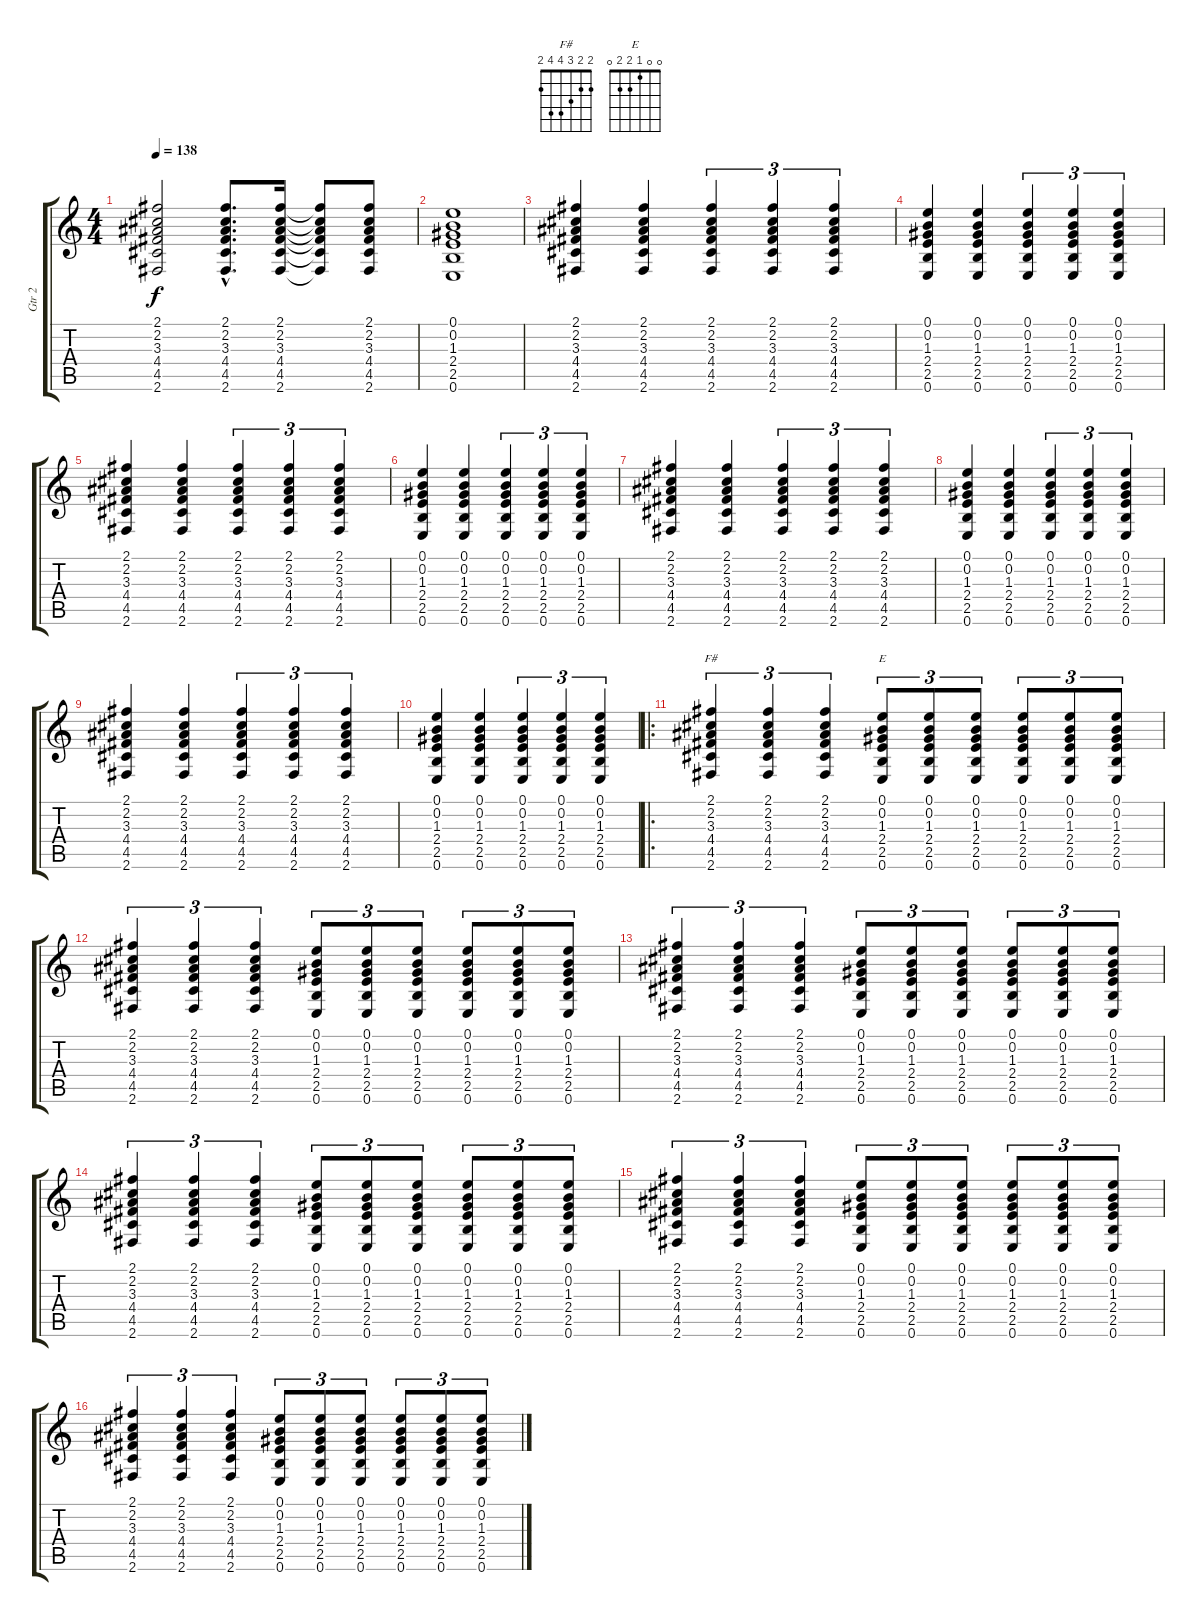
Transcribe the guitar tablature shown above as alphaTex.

\track ("Gtr 2" "Gtr 2") {instrument distortionguitar}
\staff {score tabs}
\tuning (E4 B3 G3 D3 A2 E2) {hide}
\chord ("F#" 2 2 3 4 4 2)
\chord ("E" 0 0 1 2 2 0)
\ts (4 4)
\tempo 138
\clef g2
\ks c
(2.1 2.2 3.3 4.4 4.5 2.6).2{dy f} (2.1{hac} 2.2{hac} 3.3{hac} 4.4{hac} 4.5{hac} 2.6{hac}).8{d} (2.1 2.2 3.3 4.4 4.5 2.6).16 (2.1{t} 2.2{t} 3.3{t} 4.4{t} 4.5{t} 2.6{t}).8 (2.1 2.2 3.3 4.4 4.5 2.6).8 |
(0.1 0.2 1.3 2.4 2.5 0.6).1 |
(2.1 2.2 3.3 4.4 4.5 2.6).4 (2.1 2.2 3.3 4.4 4.5 2.6).4 (2.1 2.2 3.3 4.4 4.5 2.6).4{tu (3 2)} (2.1 2.2 3.3 4.4 4.5 2.6).4{tu (3 2)} (2.1 2.2 3.3 4.4 4.5 2.6).4{tu (3 2)} |
(0.1 0.2 1.3 2.4 2.5 0.6).4 (0.1 0.2 1.3 2.4 2.5 0.6).4 (0.1 0.2 1.3 2.4 2.5 0.6).4{tu (3 2)} (0.1 0.2 1.3 2.4 2.5 0.6).4{tu (3 2)} (0.1 0.2 1.3 2.4 2.5 0.6).4{tu (3 2)} |
(2.1 2.2 3.3 4.4 4.5 2.6).4 (2.1 2.2 3.3 4.4 4.5 2.6).4 (2.1 2.2 3.3 4.4 4.5 2.6).4{tu (3 2)} (2.1 2.2 3.3 4.4 4.5 2.6).4{tu (3 2)} (2.1 2.2 3.3 4.4 4.5 2.6).4{tu (3 2)} |
(0.1 0.2 1.3 2.4 2.5 0.6).4 (0.1 0.2 1.3 2.4 2.5 0.6).4 (0.1 0.2 1.3 2.4 2.5 0.6).4{tu (3 2)} (0.1 0.2 1.3 2.4 2.5 0.6).4{tu (3 2)} (0.1 0.2 1.3 2.4 2.5 0.6).4{tu (3 2)} |
(2.1 2.2 3.3 4.4 4.5 2.6).4 (2.1 2.2 3.3 4.4 4.5 2.6).4 (2.1 2.2 3.3 4.4 4.5 2.6).4{tu (3 2)} (2.1 2.2 3.3 4.4 4.5 2.6).4{tu (3 2)} (2.1 2.2 3.3 4.4 4.5 2.6).4{tu (3 2)} |
(0.1 0.2 1.3 2.4 2.5 0.6).4 (0.1 0.2 1.3 2.4 2.5 0.6).4 (0.1 0.2 1.3 2.4 2.5 0.6).4{tu (3 2)} (0.1 0.2 1.3 2.4 2.5 0.6).4{tu (3 2)} (0.1 0.2 1.3 2.4 2.5 0.6).4{tu (3 2)} |
(2.1 2.2 3.3 4.4 4.5 2.6).4 (2.1 2.2 3.3 4.4 4.5 2.6).4 (2.1 2.2 3.3 4.4 4.5 2.6).4{tu (3 2)} (2.1 2.2 3.3 4.4 4.5 2.6).4{tu (3 2)} (2.1 2.2 3.3 4.4 4.5 2.6).4{tu (3 2)} |
(0.1 0.2 1.3 2.4 2.5 0.6).4 (0.1 0.2 1.3 2.4 2.5 0.6).4 (0.1 0.2 1.3 2.4 2.5 0.6).4{tu (3 2)} (0.1 0.2 1.3 2.4 2.5 0.6).4{tu (3 2)} (0.1 0.2 1.3 2.4 2.5 0.6).4{tu (3 2)} |
\ro
(2.1 2.2 3.3 4.4 4.5 2.6).4{tu (3 2) ch "F#"} (2.1 2.2 3.3 4.4 4.5 2.6).4{tu (3 2)} (2.1 2.2 3.3 4.4 4.5 2.6).4{tu (3 2)} (0.1 0.2 1.3 2.4 2.5 0.6).8{tu (3 2) ch "E"} (0.1 0.2 1.3 2.4 2.5 0.6).8{tu (3 2)} (0.1 0.2 1.3 2.4 2.5 0.6).8{tu (3 2)} (0.1 0.2 1.3 2.4 2.5 0.6).8{tu (3 2)} (0.1 0.2 1.3 2.4 2.5 0.6).8{tu (3 2)} (0.1 0.2 1.3 2.4 2.5 0.6).8{tu (3 2)} |
(2.1 2.2 3.3 4.4 4.5 2.6).4{tu (3 2)} (2.1 2.2 3.3 4.4 4.5 2.6).4{tu (3 2)} (2.1 2.2 3.3 4.4 4.5 2.6).4{tu (3 2)} (0.1 0.2 1.3 2.4 2.5 0.6).8{tu (3 2)} (0.1 0.2 1.3 2.4 2.5 0.6).8{tu (3 2)} (0.1 0.2 1.3 2.4 2.5 0.6).8{tu (3 2)} (0.1 0.2 1.3 2.4 2.5 0.6).8{tu (3 2)} (0.1 0.2 1.3 2.4 2.5 0.6).8{tu (3 2)} (0.1 0.2 1.3 2.4 2.5 0.6).8{tu (3 2)} |
(2.1 2.2 3.3 4.4 4.5 2.6).4{tu (3 2)} (2.1 2.2 3.3 4.4 4.5 2.6).4{tu (3 2)} (2.1 2.2 3.3 4.4 4.5 2.6).4{tu (3 2)} (0.1 0.2 1.3 2.4 2.5 0.6).8{tu (3 2)} (0.1 0.2 1.3 2.4 2.5 0.6).8{tu (3 2)} (0.1 0.2 1.3 2.4 2.5 0.6).8{tu (3 2)} (0.1 0.2 1.3 2.4 2.5 0.6).8{tu (3 2)} (0.1 0.2 1.3 2.4 2.5 0.6).8{tu (3 2)} (0.1 0.2 1.3 2.4 2.5 0.6).8{tu (3 2)} |
(2.1 2.2 3.3 4.4 4.5 2.6).4{tu (3 2)} (2.1 2.2 3.3 4.4 4.5 2.6).4{tu (3 2)} (2.1 2.2 3.3 4.4 4.5 2.6).4{tu (3 2)} (0.1 0.2 1.3 2.4 2.5 0.6).8{tu (3 2)} (0.1 0.2 1.3 2.4 2.5 0.6).8{tu (3 2)} (0.1 0.2 1.3 2.4 2.5 0.6).8{tu (3 2)} (0.1 0.2 1.3 2.4 2.5 0.6).8{tu (3 2)} (0.1 0.2 1.3 2.4 2.5 0.6).8{tu (3 2)} (0.1 0.2 1.3 2.4 2.5 0.6).8{tu (3 2)} |
(2.1 2.2 3.3 4.4 4.5 2.6).4{tu (3 2)} (2.1 2.2 3.3 4.4 4.5 2.6).4{tu (3 2)} (2.1 2.2 3.3 4.4 4.5 2.6).4{tu (3 2)} (0.1 0.2 1.3 2.4 2.5 0.6).8{tu (3 2)} (0.1 0.2 1.3 2.4 2.5 0.6).8{tu (3 2)} (0.1 0.2 1.3 2.4 2.5 0.6).8{tu (3 2)} (0.1 0.2 1.3 2.4 2.5 0.6).8{tu (3 2)} (0.1 0.2 1.3 2.4 2.5 0.6).8{tu (3 2)} (0.1 0.2 1.3 2.4 2.5 0.6).8{tu (3 2)} |
(2.1 2.2 3.3 4.4 4.5 2.6).4{tu (3 2)} (2.1 2.2 3.3 4.4 4.5 2.6).4{tu (3 2)} (2.1 2.2 3.3 4.4 4.5 2.6).4{tu (3 2)} (0.1 0.2 1.3 2.4 2.5 0.6).8{tu (3 2)} (0.1 0.2 1.3 2.4 2.5 0.6).8{tu (3 2)} (0.1 0.2 1.3 2.4 2.5 0.6).8{tu (3 2)} (0.1 0.2 1.3 2.4 2.5 0.6).8{tu (3 2)} (0.1 0.2 1.3 2.4 2.5 0.6).8{tu (3 2)} (0.1 0.2 1.3 2.4 2.5 0.6).8{tu (3 2)}
